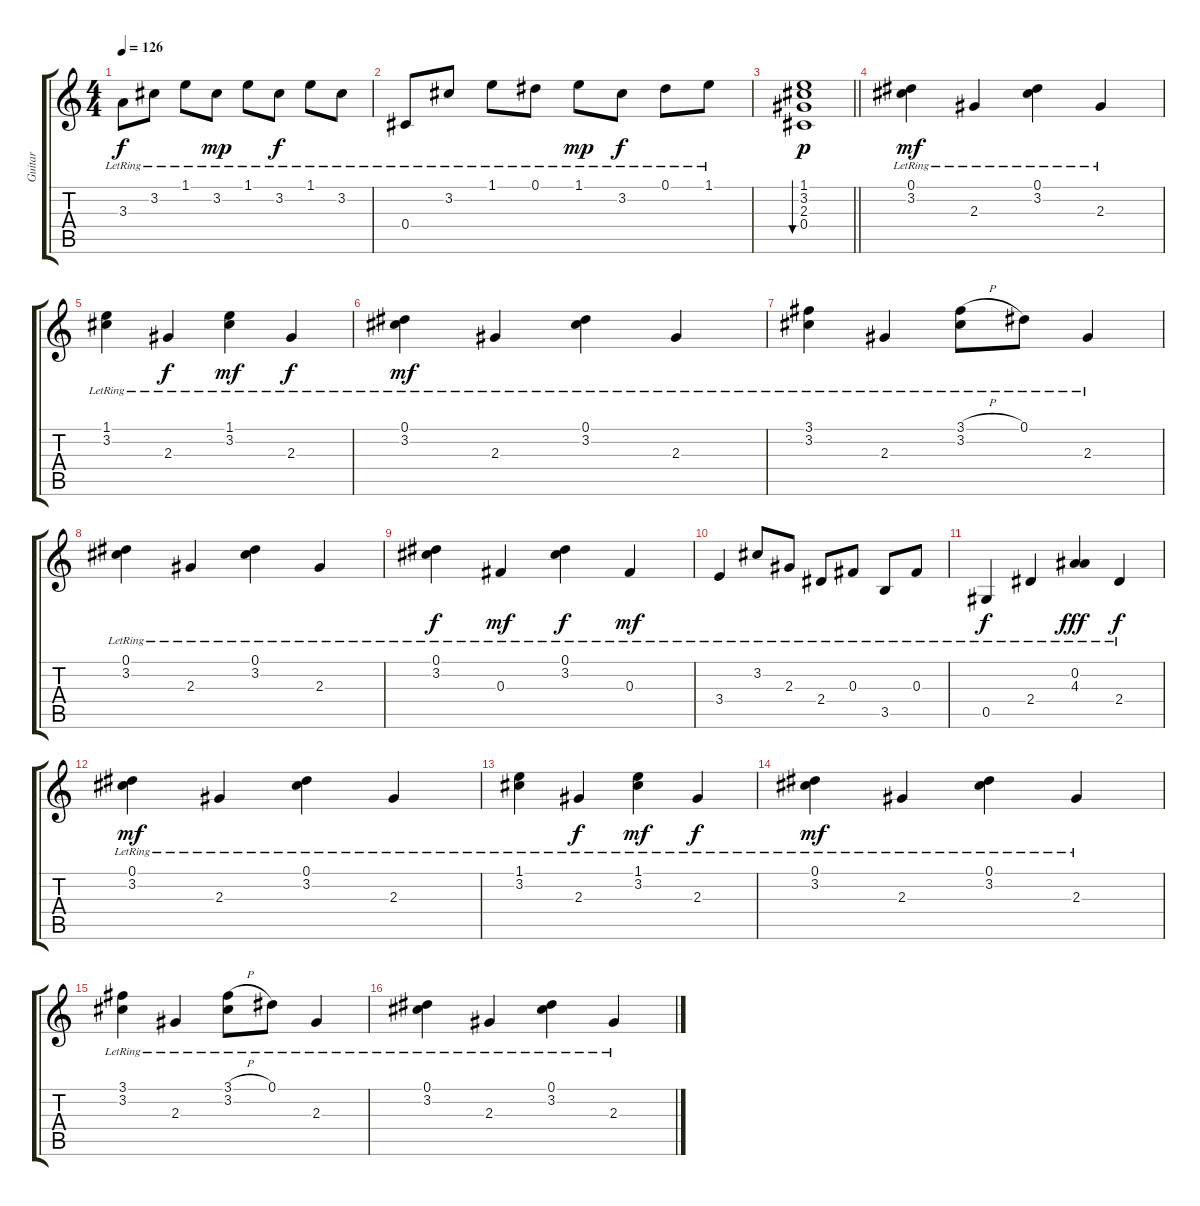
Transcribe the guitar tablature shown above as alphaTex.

\track ("Guitar" "Guitar") {instrument electricguitarjazz}
\staff {score tabs}
\tuning (Eb4 Bb3 Gb3 Db3 Ab2 Eb2) {hide}
\ts (4 4)
\tempo 126
\clef g2
\ks c
3.3{lr}.8{dy f} 3.2{lr}.8 1.1{lr}.8 3.2{lr}.8{dy mp} 1.1{lr}.8 3.2{lr}.8{dy f} 1.1{lr}.8 3.2{lr}.8 |
0.4{lr}.8 3.2{lr}.8 1.1{lr}.8 0.1{lr}.8 1.1{lr}.8{dy mp} 3.2{lr}.8{dy f} 0.1{lr}.8 1.1{lr}.8 |
\barLineRight lightlight
(1.1 3.2 2.3 0.4).1{bu 240 dy p} |
(0.1{lr} 3.2{lr}).4{dy mf} 2.3{lr}.4 (0.1{lr} 3.2{lr}).4 2.3{lr}.4 |
(1.1{lr} 3.2{lr}).4 2.3{lr}.4{dy f} (1.1{lr} 3.2{lr}).4{dy mf} 2.3{lr}.4{dy f} |
(0.1{lr} 3.2{lr}).4{dy mf} 2.3{lr}.4 (0.1{lr} 3.2{lr}).4 2.3{lr}.4 |
(3.1{lr} 3.2{lr}).4 2.3{lr}.4 (3.1{h lr} 3.2{lr}).8 0.1{lr}.8 2.3{lr}.4 |
(0.1{lr} 3.2{lr}).4 2.3{lr}.4 (0.1{lr} 3.2{lr}).4 2.3{lr}.4 |
(0.1{lr} 3.2{lr}).4{dy f} 0.3{lr}.4{dy mf} (0.1{lr} 3.2{lr}).4{dy f} 0.3{lr}.4{dy mf} |
3.4{lr}.4 3.2{lr}.8 2.3{lr}.8 2.4{lr}.8 0.3{lr}.8 3.5{lr}.8 0.3{lr}.8 |
0.5{lr}.4{dy f} 2.4{lr}.4 (0.2 4.3{lr}).4{dy fff} 2.4{lr}.4{dy f} |
(0.1{lr} 3.2{lr}).4{dy mf} 2.3{lr}.4 (0.1{lr} 3.2{lr}).4 2.3{lr}.4 |
(1.1{lr} 3.2{lr}).4 2.3{lr}.4{dy f} (1.1{lr} 3.2{lr}).4{dy mf} 2.3{lr}.4{dy f} |
(0.1{lr} 3.2{lr}).4{dy mf} 2.3{lr}.4 (0.1{lr} 3.2{lr}).4 2.3{lr}.4 |
(3.1{lr} 3.2{lr}).4 2.3{lr}.4 (3.1{h lr} 3.2{lr}).8 0.1{lr}.8 2.3{lr}.4 |
(0.1{lr} 3.2{lr}).4 2.3{lr}.4 (0.1{lr} 3.2{lr}).4 2.3{lr}.4
